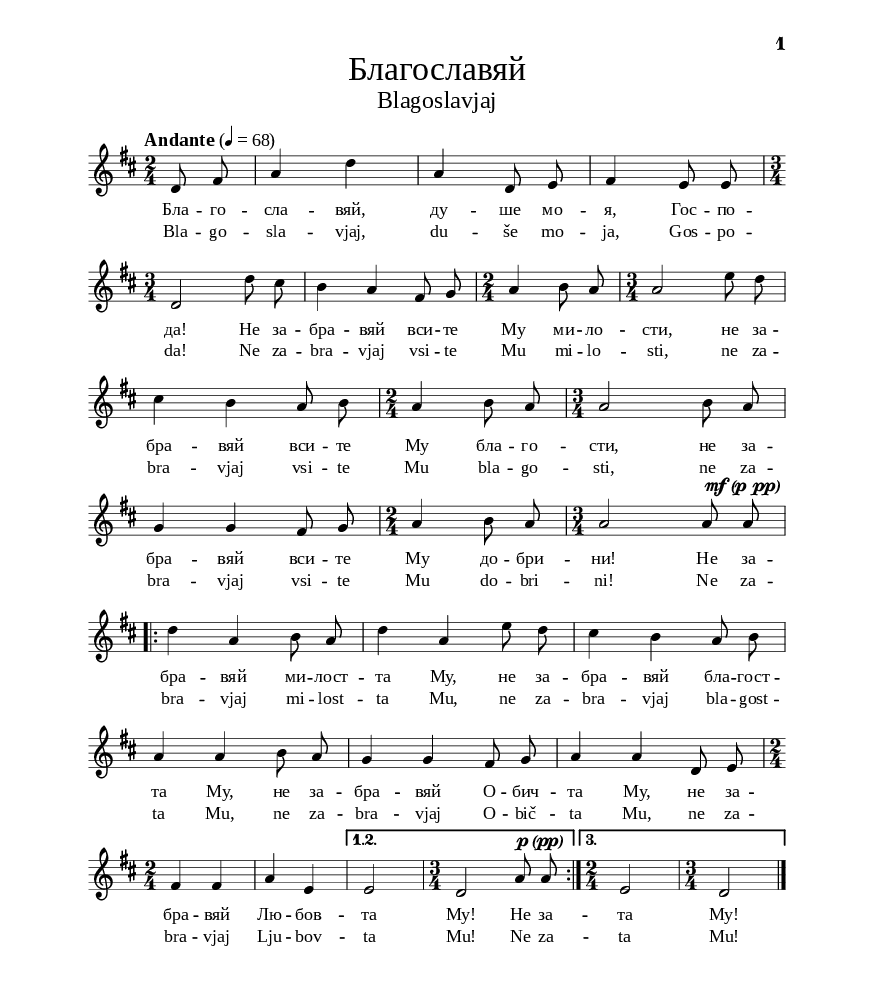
\version "2.24.3"

% include paper part and global functions
\include "include/globals.ily"

\bookpart {
  \label #'ref024
  \tocItem \markup "Благославяй – Blagoslavjaj"
  \include "include/bookpart-paper.ily"
  \score {
    \include "include/score-layout.ily"

    \new Voice \absolute {
      \clef treble
      \key d \major
      \time 2/4
      \tempoFunc "Andante" 4 "68"
      \autoBeamOff
      \partial 4
      \autoBeamOff

      d'8 fis'8 | a'4 d''4 | a'4 d'8 e'8 | fis'4 e'8 e'8 \break |
      \time 3/4  d'2 d''8 cis''8 | b'4 a'4 fis'8 g'8 | \time 2/4  a'4 b'8 a'8 | \time 3/4  a'2 e''8 d''8 \break |
      cis''4 b'4 a'8 b'8| \time 2/4 a'4 b'8 a'8 | \time 3/4 a'2 b'8 a'8 |\break
      g'4 g'4 fis'8 g'8 | \time 2/4  a'4 b'8 a'8 | \time 3/4  a'2
      a'8 a'8^\markup {
        \center-align \concat {
          \dynamic mf
          \normal-text { \bold { \italic " (" } }
          \dynamic p
          \normal-text { \bold { \italic "  " } }
          \dynamic pp
          \normal-text { \bold { \italic ")" } }
        }
      } \break
      \repeat volta 3 {
        d''4 a'4 b'8 a'8 |  d''4 a'4 e''8 d''8 |  cis''4 b'4 a'8 b'8 \break |
        a'4 a'4 b'8 a'8 | g'4 g'4 fis'8 g'8 | a'4 a'4 d'8 e'8 \time 2/4 \break |
        fis'4 fis'4 | a'4  e'4 |
      } \alternative {
        {
          e'2  | \time 3/4 d'2 a'8  a'8^\markup {
            \center-align \concat {
              \dynamic p
              \normal-text { \bold { \italic " (" } }
              \dynamic pp
              \normal-text { \bold { \italic ")" } }
            }
          } |
        }
        { \time 2/4 e'2 | \time 3/4  d'2 \bar "|." }
      }
    }

    \addlyrics {
      Бла -- го --
      сла -- вяй, ду -- ше мо -- я, Гос -- по -- да!
      Не за -- бра -- вяй вси -- те Му ми -- ло --
      сти, не за -- бра -- вяй вси -- те Му бла -- го
      -- сти, не за -- бра -- вяй вси -- те Му до --
      бри -- ни! Не за -- бра -- вяй ми -- лост -- та
      Му, не за -- бра -- вяй бла -- гост -- та Му, не
      за -- бра -- вяй О -- бич -- та Му, не за -- бра
      -- вяй Лю -- бов -- та Му! Не за -- та Му!
    }

    \addlyrics {
      Bla -- go --
      sla -- vjaj, du -- še mo -- ja, Gos -- po -- da!
      Ne za -- bra -- vjaj vsi -- te Mu mi -- lo --
      sti, ne za -- bra -- vjaj vsi -- te Mu bla -- go
      -- sti, ne za -- bra -- vjaj vsi -- te Mu do --
      bri -- ni! Ne za -- bra -- vjaj mi -- lost -- ta
      Mu, ne za -- bra -- vjaj bla -- gost -- ta Mu, ne
      za -- bra -- vjaj O -- bič -- ta Mu, ne za -- bra
      -- vjaj Lju -- bov -- ta Mu! Ne za -- ta Mu!
    }


    \header {
      title = \titleFunc "Благославяй" "Blagoslavjaj"
    }

    \midi{}

  } % score

  \pageBreak


  % include foreign translation(s) of the song
  \version "2.24.3"

\markup \fill-line { \fontsize #deTitleFontSize "Lobpreise" }
\markup \null
\markup \null
\markup \fontsize #deCoupletFontSize {
  \hspace #16
  \override #`(baseline-skip . ,deCoupletBaselineSkip)

  \column {
    \line { 1. Lobpreise den Herrn, meine Seele, }
    \line {   "   " vergiss nicht all Seine Gnade, }
    \line {   "   " vergiss nicht all Seine Güte,}
    \line {   "   " vergiss nicht all Seine Wohltaten! }
    \line {   "   " Vergiss nicht Seine Gnade, }
    \line {   "   " vergiss nicht Seine Güte, }
    \line {   "   "vergiss nicht Seine Liebe [Ljubov], }
    \line {   "   " vergiss nicht Seine Liebe [Obič]!  }

  }
}


} % bookpart
